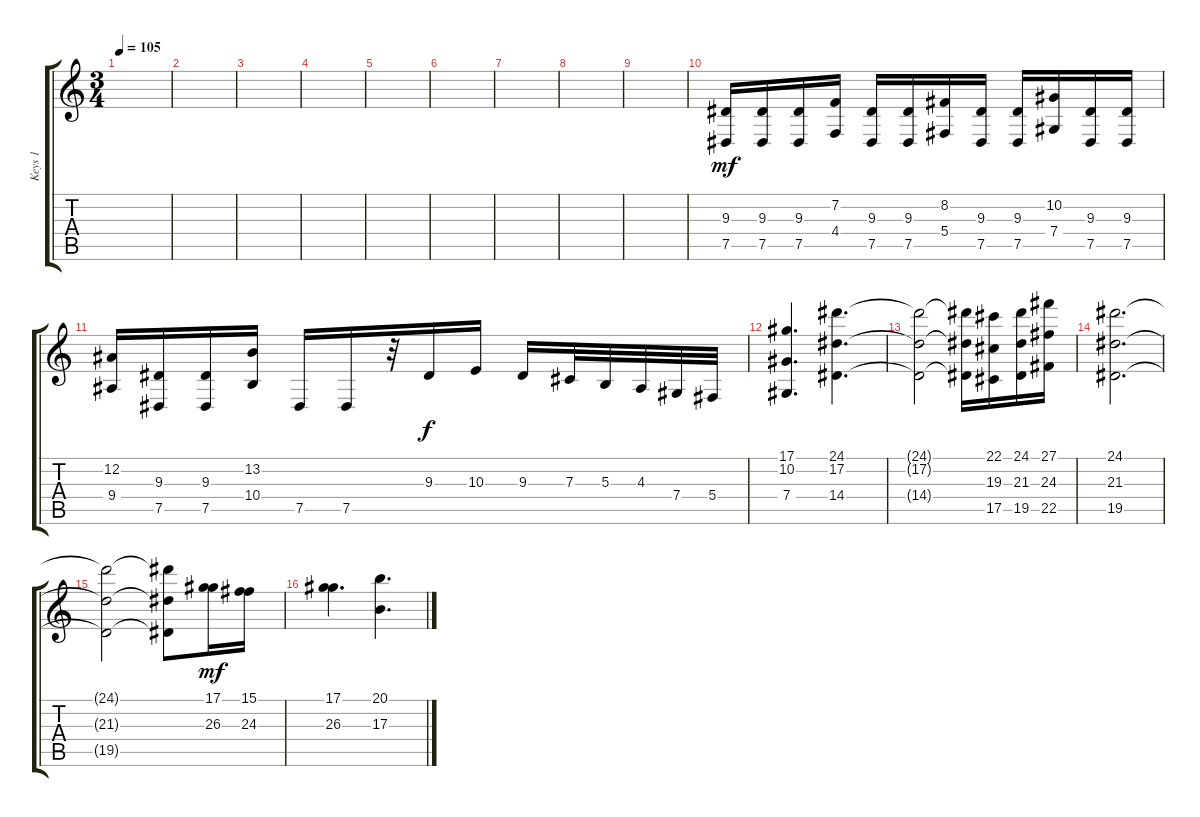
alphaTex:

\track ("Keys 1" "Keys 1") {instrument stringensemble1}
\staff {score tabs}
\tuning (Eb4 Bb3 Gb3 Db3 Ab2 Eb2) {hide}
\ts (3 4)
\tempo 105
\clef g2
\ks c
|
|
|
|
|
|
|
|
|
(9.3 7.5).16{dy mf} (9.3 7.5).16 (9.3 7.5).16 (7.2 4.4).16 (9.3 7.5).16 (9.3 7.5).16 (8.2 5.4).16 (9.3 7.5).16 (9.3 7.5).16 (10.2 7.4).16 (9.3 7.5).16 (9.3 7.5).16 |
(12.2 9.4).16 (9.3 7.5).16 (9.3 7.5).16 (13.2 10.4).16 7.5.16 7.5.16 r.32 9.3.16{dy f} 10.3.16 9.3.16 7.3.32 5.3.32 4.3.32 7.4.32 5.4.32 |
(17.1 10.2 7.4).4{d} (24.1 17.2 14.4).4{d} |
(24.1{t} 17.2{t} 14.4{t}).2 (24.1{t} 17.2{t} 14.4{t}).16 (22.1 19.3 17.5).16 (24.1 21.3 19.5).16 (27.1 24.3 22.5).16 |
(24.1 21.3 19.5).2{d} |
(24.1{t} 21.3{t} 19.5{t}).2 (24.1{t} 21.3{t} 19.5{t}).8 (17.1 26.3).16{dy mf} (15.1 24.3).16 |
(17.1 26.3).4{d} (20.1 17.3).4{d}
